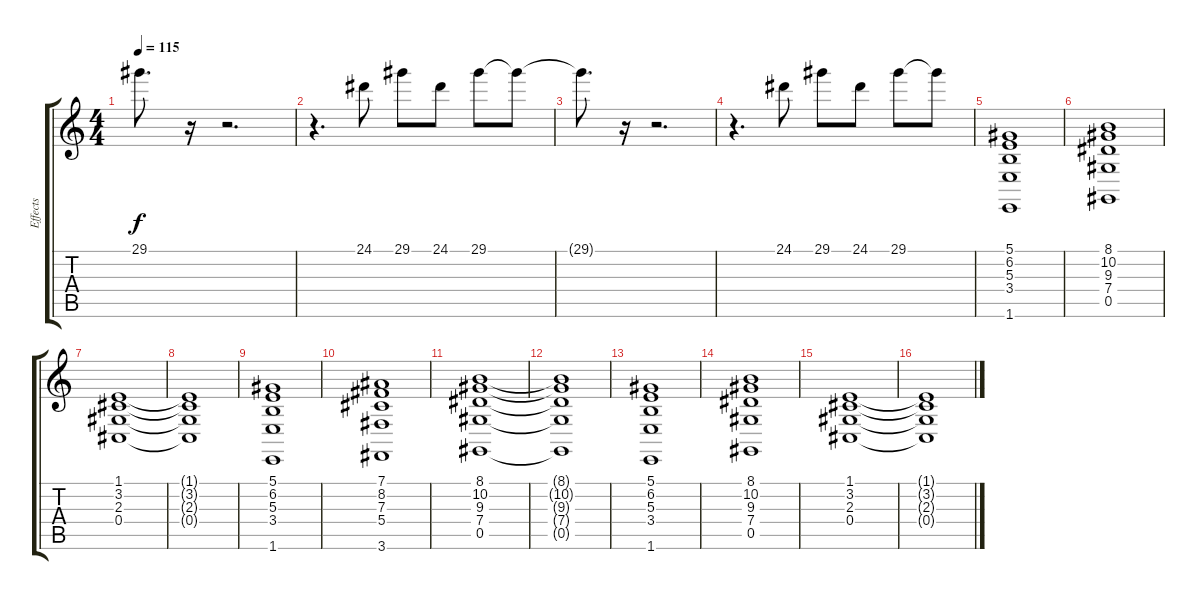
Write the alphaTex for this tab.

\track ("Effects" "Effects") {instrument lead2sawtooth}
\staff {score tabs}
\tuning (Eb4 Bb3 Gb3 Db3 Ab2 Eb2) {hide}
\ts (4 4)
\tempo 115
\clef g2
\ks c
29.1{t}.8{d dy f} r.16 r.2{d} |
r.4{d} 24.1.8 29.1.8 24.1.8 29.1.8 29.1{t}.8 |
29.1{t}.8{d} r.16 r.2{d} |
r.4{d} 24.1.8 29.1.8 24.1.8 29.1.8 29.1{t}.8 |
(5.1 6.2 5.3 3.4 1.6).1{instrument pad2warm} |
(8.1 10.2 9.3 7.4 0.5).1 |
(1.1 3.2 2.3 0.4).1 |
(1.1{t} 3.2{t} 2.3{t} 0.4{t}).1 |
(5.1 6.2 5.3 3.4 1.6).1 |
(7.1 8.2 7.3 5.4 3.6).1 |
(8.1 10.2 9.3 7.4 0.5).1 |
(8.1{t} 10.2{t} 9.3{t} 7.4{t} 0.5{t}).1 |
(5.1 6.2 5.3 3.4 1.6).1 |
(8.1 10.2 9.3 7.4 0.5).1 |
(1.1 3.2 2.3 0.4).1 |
(1.1{t} 3.2{t} 2.3{t} 0.4{t}).1
